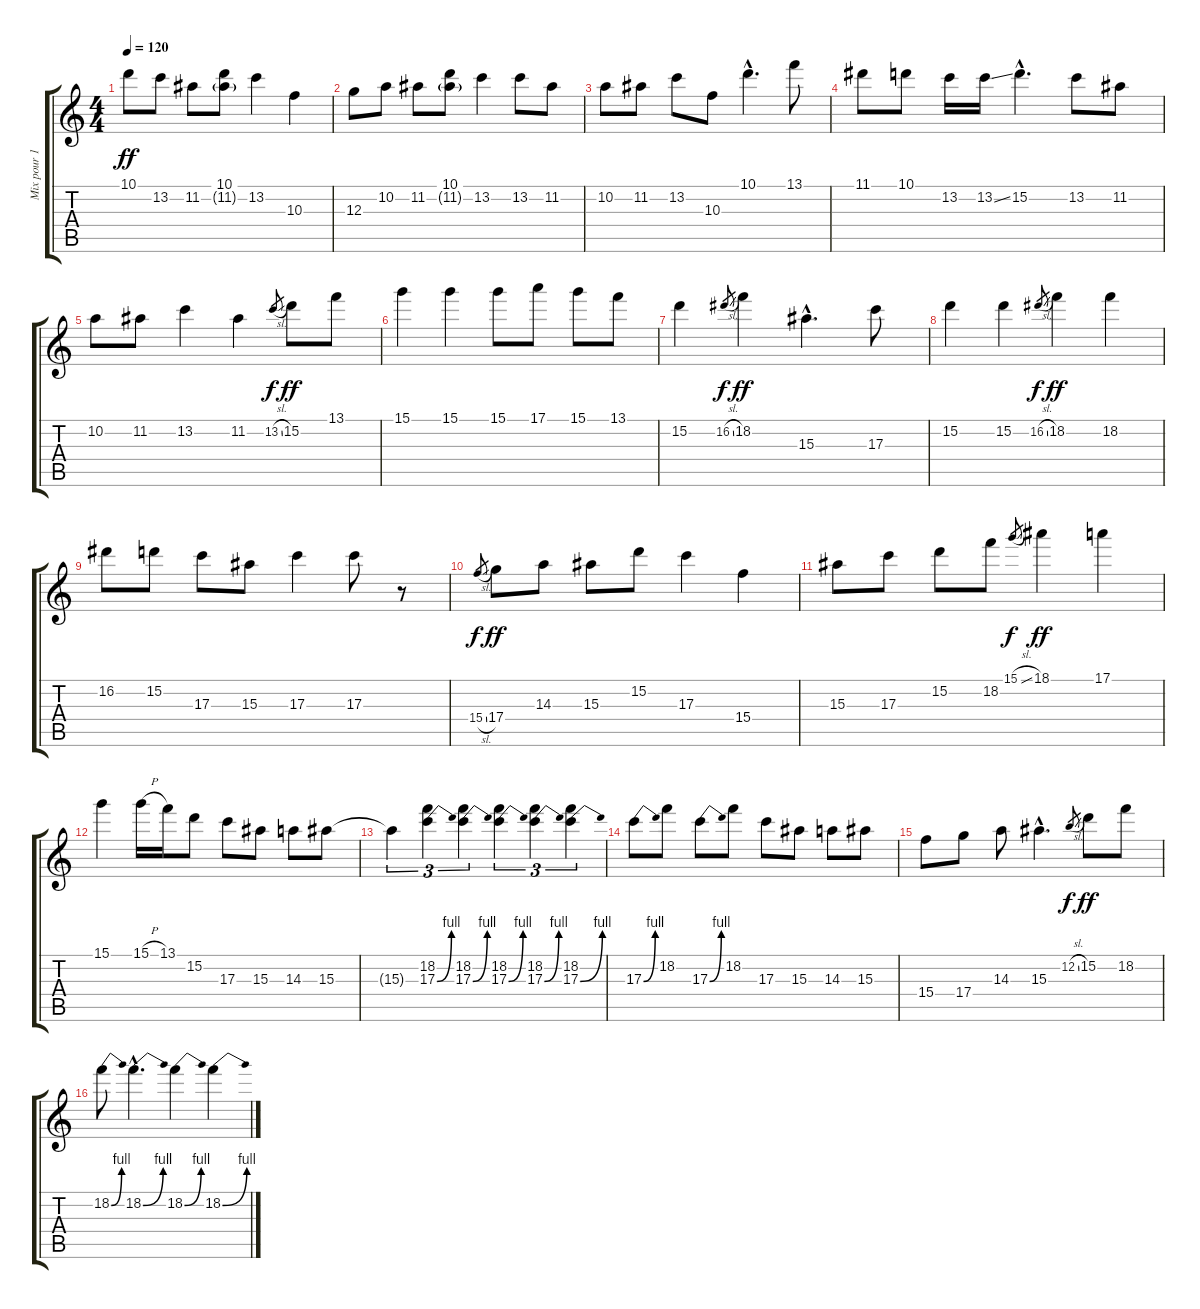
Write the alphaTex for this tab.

\track ("Mix pour 1 guitare par julien elkoubi" "Mix pour 1") {instrument electricguitarmuted}
\staff {score tabs}
\tuning (E4 B3 G3 D3 A2 E2) {hide}
\ts (4 4)
\tempo 120
\clef g2
\ks c
10.1.8{dy ff} 13.2.8 11.2.8 (10.1 11.2{g}).8 13.2.4 10.3.4 |
12.3.8 10.2.8 11.2.8 (10.1 11.2{g}).8 13.2.4 13.2.8 11.2.8 |
10.2.8 11.2.8 13.2.8 10.3.8 10.1{hac}.4{d} 13.1.8 |
11.1.8 10.1.8 13.2.16 13.2{ss}.16 15.2{hac}.4{d} 13.2.8 11.2.8 |
10.2.8 11.2.8 13.2.4 11.2.4 13.2{sl}.8{gr dy f} 15.2.8{dy ff} 13.1.8 |
15.1.4 15.1.4 15.1.8 17.1.8 15.1.8 13.1.8 |
15.2.4 16.2{sl}.8{gr dy f} 18.2.4{dy ff} 15.3{hac}.4{d} 17.3.8 |
15.2.4 15.2.4 16.2{sl}.8{gr dy f} 18.2.4{dy ff} 18.2.4 |
16.2.8 15.2.8 17.3.8 15.3.8 17.3.4 17.3.8 r.8 |
15.4{sl}.8{gr dy f} 17.4.8{dy ff} 14.3.8 15.3.8 15.2.8 17.3.4 15.4.4 |
15.3.8 17.3.8 15.2.8 18.2.8 15.1{sl}.8{gr dy f} 18.1.4{dy ff} 17.1.4 |
15.1.4 15.1{h}.16 13.1.16 15.2.8 17.3.8 15.3.8 14.3.8 15.3.8 |
15.3{t}.4{tu (3 2)} (18.2 17.3{be (bend 0 0 60 4)}).4{tu (3 2)} (18.2 17.3{be (bend 0 0 60 4)}).4{tu (3 2)} (18.2 17.3{be (bend 0 0 60 4)}).4{tu (3 2)} (18.2 17.3{be (bend 0 0 60 4)}).4{tu (3 2)} (18.2 17.3{be (bend 0 0 60 4)}).4{tu (3 2)} |
17.3{be (bend 0 0 60 4)}.8 18.2.8 17.3{be (bend 0 0 60 4)}.8 18.2.8 17.3.8 15.3.8 14.3.8 15.3.8 |
15.4.8 17.4.8 14.3.8 15.3{hac}.4{d} 12.2{sl}.8{gr dy f} 15.2.8{dy ff} 18.2.8 |
18.2{be (bend 0 0 60 4)}.8 18.2{be (bend 0 0 60 4) hac}.4{d} 18.2{be (bend 0 0 60 4)}.4 18.2{be (bend 0 0 60 4)}.4
